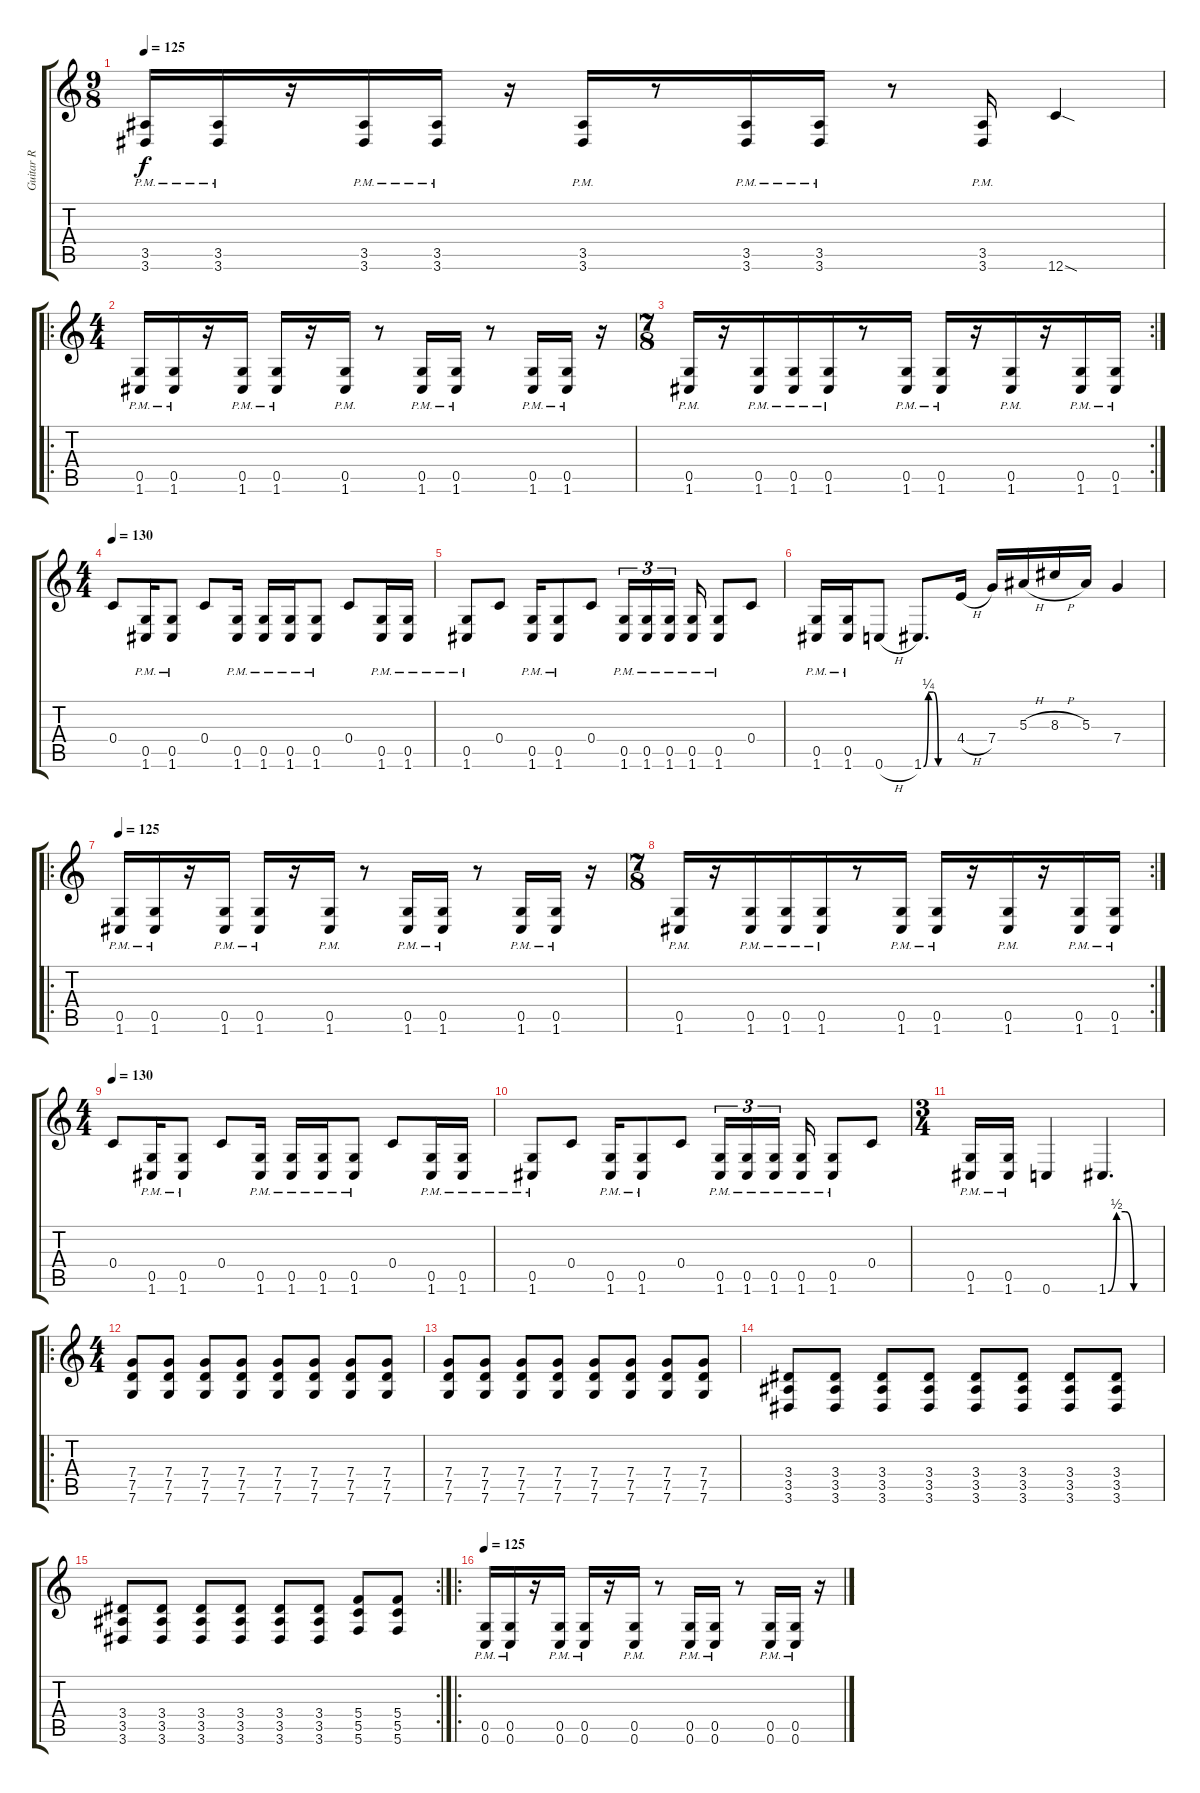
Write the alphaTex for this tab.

\track ("Guitar R" "Guitar R") {instrument distortionguitar}
\staff {score tabs}
\tuning (D4 A3 F3 C3 G2 C2) {hide}
\ts (9 8)
\tempo 125
\clef g2
\ks c
(3.5{pm} 3.6{pm}).16{dy f} (3.5{pm} 3.6{pm}).16 r.16 (3.5{pm} 3.6{pm}).16 (3.5{pm} 3.6{pm}).16 r.16 (3.5{pm} 3.6{pm}).16 r.8 (3.5{pm} 3.6{pm}).16 (3.5{pm} 3.6{pm}).16 r.8 (3.5{pm} 3.6{pm}).16 12.6{sod}.4 |
\ro
\ts (4 4)
(0.5{pm} 1.6{pm}).16 (0.5{pm} 1.6{pm}).16 r.16 (0.5{pm} 1.6{pm}).16 (0.5{pm} 1.6{pm}).16 r.16 (0.5{pm} 1.6{pm}).16 r.8 (0.5{pm} 1.6{pm}).16 (0.5{pm} 1.6{pm}).16 r.8 (0.5{pm} 1.6{pm}).16 (0.5{pm} 1.6{pm}).16 r.16 |
\rc 2
\ts (7 8)
(0.5{pm} 1.6{pm}).16 r.16 (0.5{pm} 1.6{pm}).16 (0.5{pm} 1.6{pm}).16 (0.5{pm} 1.6{pm}).16 r.8 (0.5{pm} 1.6{pm}).16 (0.5{pm} 1.6{pm}).16 r.16 (0.5{pm} 1.6{pm}).16 r.16 (0.5{pm} 1.6{pm}).16 (0.5{pm} 1.6{pm}).16 |
\ts (4 4)
\tempo 130
0.4.8 (0.5{pm} 1.6{pm}).16 (0.5{pm} 1.6{pm}).8 0.4.8 (0.5{pm} 1.6{pm}).16 (0.5{pm} 1.6{pm}).16 (0.5{pm} 1.6{pm}).16 (0.5{pm} 1.6{pm}).8 0.4.8 (0.5{pm} 1.6{pm}).16 (0.5{pm} 1.6{pm}).16 |
(0.5{pm} 1.6{pm}).8 0.4.8 (0.5{pm} 1.6{pm}).16 (0.5{pm} 1.6{pm}).8 0.4.8 (0.5{pm} 1.6{pm}).16{tu (3 2)} (0.5{pm} 1.6{pm}).16{tu (3 2)} (0.5{pm} 1.6{pm}).16{tu (3 2) beam splitsecondary} (0.5{pm} 1.6{pm}).16 (0.5{pm} 1.6{pm}).8 0.4.8 |
(0.5{pm} 1.6{pm}).16 (0.5{pm} 1.6{pm}).16 0.6{h}.8 1.6{be (custom 0 0 10 1 20 1 30 0 60 0)}.8{d} 4.4{h}.16 7.4.16 5.3{h}.16 8.3{h}.16 5.3.16 7.4.4 |
\ro
\tempo 125
(0.5{pm} 1.6{pm}).16 (0.5{pm} 1.6{pm}).16 r.16 (0.5{pm} 1.6{pm}).16 (0.5{pm} 1.6{pm}).16 r.16 (0.5{pm} 1.6{pm}).16 r.8 (0.5{pm} 1.6{pm}).16 (0.5{pm} 1.6{pm}).16 r.8 (0.5{pm} 1.6{pm}).16 (0.5{pm} 1.6{pm}).16 r.16 |
\rc 2
\ts (7 8)
(0.5{pm} 1.6{pm}).16 r.16 (0.5{pm} 1.6{pm}).16 (0.5{pm} 1.6{pm}).16 (0.5{pm} 1.6{pm}).16 r.8 (0.5{pm} 1.6{pm}).16 (0.5{pm} 1.6{pm}).16 r.16 (0.5{pm} 1.6{pm}).16 r.16 (0.5{pm} 1.6{pm}).16 (0.5{pm} 1.6{pm}).16 |
\ts (4 4)
\tempo 130
0.4.8 (0.5{pm} 1.6{pm}).16 (0.5{pm} 1.6{pm}).8 0.4.8 (0.5{pm} 1.6{pm}).16 (0.5{pm} 1.6{pm}).16 (0.5{pm} 1.6{pm}).16 (0.5{pm} 1.6{pm}).8 0.4.8 (0.5{pm} 1.6{pm}).16 (0.5{pm} 1.6{pm}).16 |
(0.5{pm} 1.6{pm}).8 0.4.8 (0.5{pm} 1.6{pm}).16 (0.5{pm} 1.6{pm}).8 0.4.8 (0.5{pm} 1.6{pm}).16{tu (3 2)} (0.5{pm} 1.6{pm}).16{tu (3 2)} (0.5{pm} 1.6{pm}).16{tu (3 2) beam splitsecondary} (0.5{pm} 1.6{pm}).16 (0.5{pm} 1.6{pm}).8 0.4.8 |
\ts (3 4)
(0.5{pm} 1.6{pm}).16 (0.5{pm} 1.6{pm}).16 0.6.4 1.6{be (custom 0 0 10 2 20 2 30 0 60 0)}.4{d} |
\ro
\ts (4 4)
(7.4 7.5 7.6).8 (7.4 7.5 7.6).8 (7.4 7.5 7.6).8 (7.4 7.5 7.6).8 (7.4 7.5 7.6).8 (7.4 7.5 7.6).8 (7.4 7.5 7.6).8 (7.4 7.5 7.6).8 |
(7.4 7.5 7.6).8 (7.4 7.5 7.6).8 (7.4 7.5 7.6).8 (7.4 7.5 7.6).8 (7.4 7.5 7.6).8 (7.4 7.5 7.6).8 (7.4 7.5 7.6).8 (7.4 7.5 7.6).8 |
(3.4 3.5 3.6).8 (3.4 3.5 3.6).8 (3.4 3.5 3.6).8 (3.4 3.5 3.6).8 (3.4 3.5 3.6).8 (3.4 3.5 3.6).8 (3.4 3.5 3.6).8 (3.4 3.5 3.6).8 |
\rc 2
(3.4 3.5 3.6).8 (3.4 3.5 3.6).8 (3.4 3.5 3.6).8 (3.4 3.5 3.6).8 (3.4 3.5 3.6).8 (3.4 3.5 3.6).8 (5.4 5.5 5.6).8 (5.4 5.5 5.6).8 |
\ro
\tempo 125
(0.5{pm} 0.6{pm}).16 (0.5{pm} 0.6{pm}).16 r.16 (0.5{pm} 0.6{pm}).16 (0.5{pm} 0.6{pm}).16 r.16 (0.5{pm} 0.6{pm}).16 r.8 (0.5{pm} 0.6{pm}).16 (0.5{pm} 0.6{pm}).16 r.8 (0.5{pm} 0.6{pm}).16 (0.5{pm} 0.6{pm}).16 r.16
